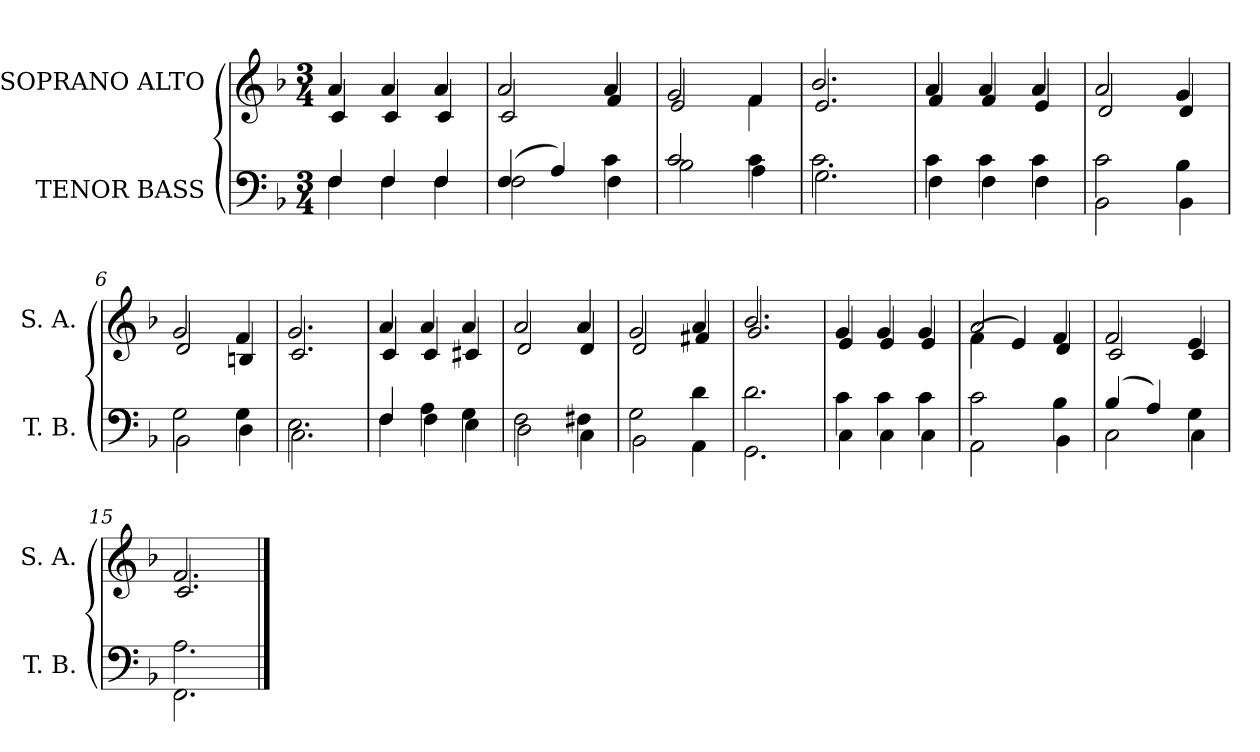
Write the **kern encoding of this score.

**kern	**kern
*part2	*part1
*staff2	*staff1
*I"TENOR BASS	*I"SOPRANO ALTO
*I'T. B.	*I'S. A.
!!LO:PB:g=z
*clefF4	*clefG2
*k[b-]	*k[b-]
*F:	*F:
*M3/4	*M3/4
=	=
*^	*^
4Fi/	4Fi\	4ai/	4ci/
4Fi/	4Fi\	4ai/	4ci/
4Fi/	4Fi\	4ai/	4ci/
=1	=1	=1	=1
(4Fi/	2Fi\	2ai/	2ci/
4Ai/)	.	.	.
4ci\	4Fi\	4ai/	4fi/
=2	=2	=2	=2
2ci/	2B-i\	2gi/	2ei/
4ci\	4Ai\	4fi/	4fi\
=3	=3	=3	=3
2.ci\	2.Gi\	2.b-i/	2.ei/
=4	=4	=4	=4
4ci\	4Fi\	4ai/	4fi/
4ci\	4Fi\	4ai/	4fi/
4ci\	4Fi\	4ai/	4ei/
!!LO:LB:g=z	!!
=5	=5	=5	=5
2ci\	2BB-i\	2ai/	2di/
4B-i\	4BB-i\	4gi/	4di/
=6	=6	=6	=6
2Gi\	2BB-i\	2gi/	2di/
4Gi\	4Di\	4fi/	4Bni/
=7	=7	=7	=7
2.Ei\	2.Ci\	2.gi/	2.ci/
=8	=8	=8	=8
4Fi/	4Fi\	4ai/	4ci/
4Ai\	4Fi\	4ai/	4ci/
4Gi\	4Ei\	4ai/	4c#Xi/
=9	=9	=9	=9
2Fi\	2Di\	2ai/	2di/
4F#Xi\	4Ci\	4ai/	4di/
!!LO:LB:g=z	!!
=10	=10	=10	=10
2Gi\	2BB-i\	2gi/	2di/
4di\	4AAi\	4ai/	4f#Xi/
=11	=11	=11	=11
2.di\	2.GGi\	2.b-i/	2.gi/
=12	=12	=12	=12
4ci\	4Ci\	4gi/	4ei/
4ci\	4Ci\	4gi/	4ei/
4ci\	4Ci\	4gi/	4ei/
=13	=13	=13	=13
2ci\	2AAi\	2ai/	(4fi\
.	.	.	4ei/)
4B-i\	4BB-i\	4fi/	4di/
=14	=14	=14	=14
(4B-i/	2Ci\	2fi/	2ci/
4Ai/)	.	.	.
4Gi\	4Ci\	4ei/	4ci/
=15	=15	=15	=15
2.Ai\	2.FFi\	2.fi/	2.ci/
*v	*v	*	*
*	*v	*v
==	==
*-	*-
